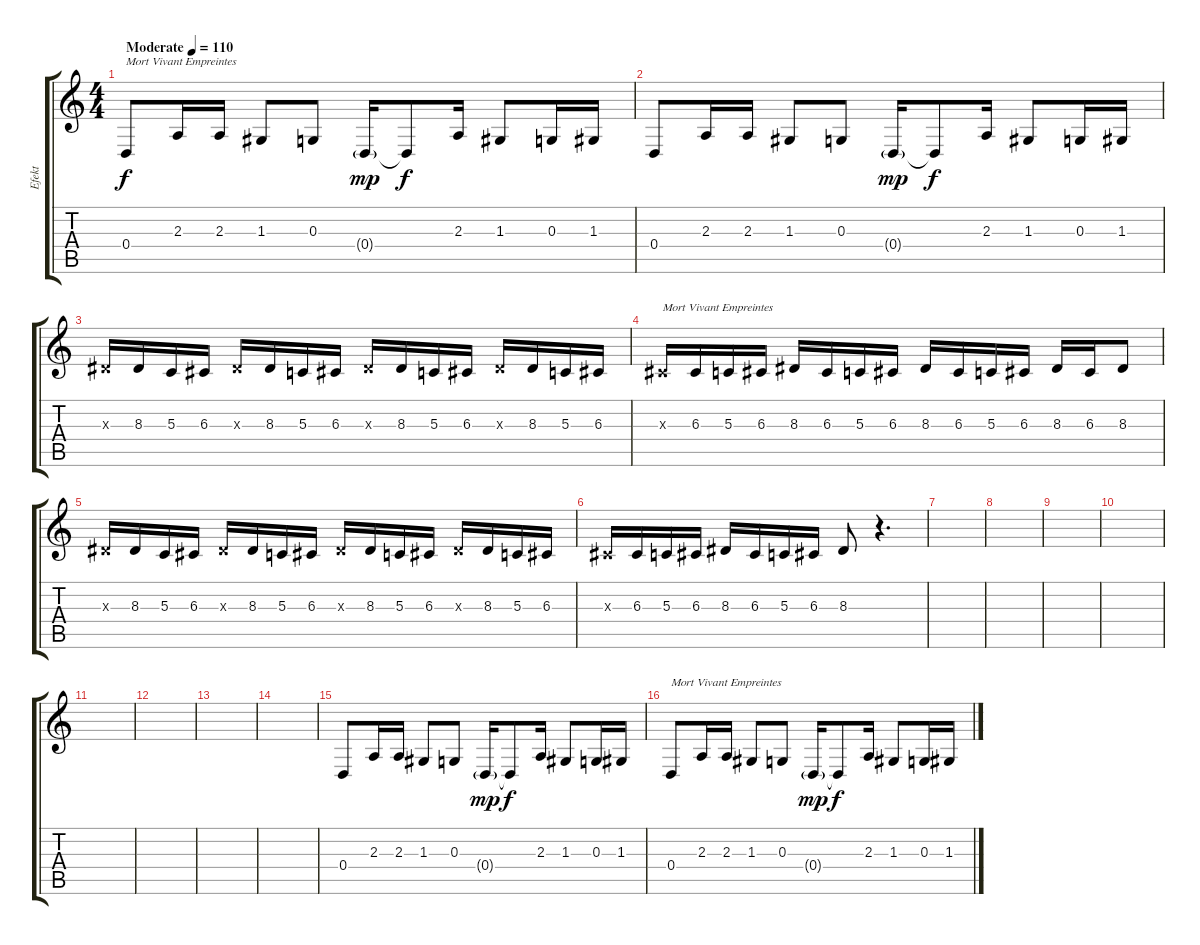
\track ("Efekt" "Efekt") {instrument harpsichord}
\staff {score tabs}
\tuning (E4 B3 G3 D3 A2 E2) {hide}
\ts (4 4)
\tempo (110 "Moderate")
\clef g2
\ks c
0.4.8{txt "Mort Vivant Empreintes" dy f volume 8 instrument harpsichord} 2.3.16 2.3.16 1.3.8 0.3.8 0.4{g}.16{dy mp} 0.4{t}.8{dy f} 2.3.16 1.3.8 0.3.16 1.3.16 |
0.4.8 2.3.16 2.3.16 1.3.8 0.3.8 0.4{g}.16{dy mp} 0.4{t}.8{dy f} 2.3.16 1.3.8 0.3.16 1.3.16 |
8.3{x}.16{volume 6} 8.3.16 5.3.16 6.3.16 8.3{x}.16 8.3.16 5.3.16 6.3.16 8.3{x}.16 8.3.16 5.3.16 6.3.16 8.3{x}.16 8.3.16 5.3.16 6.3.16 |
6.3{x}.16{txt "Mort Vivant Empreintes"} 6.3.16 5.3.16 6.3.16 8.3.16 6.3.16 5.3.16 6.3.16 8.3.16 6.3.16 5.3.16 6.3.16 8.3.16 6.3.16 8.3.8 |
8.3{x}.16 8.3.16 5.3.16 6.3.16 8.3{x}.16 8.3.16 5.3.16 6.3.16 8.3{x}.16 8.3.16 5.3.16 6.3.16 8.3{x}.16 8.3.16 5.3.16 6.3.16 |
6.3{x}.16 6.3.16 5.3.16 6.3.16 8.3.16 6.3.16 5.3.16 6.3.16 8.3.8 r.4{d} |
|
|
|
|
|
|
|
|
0.4.8{volume 8} 2.3.16 2.3.16 1.3.8 0.3.8 0.4{g}.16{dy mp} 0.4{t}.8{dy f} 2.3.16 1.3.8 0.3.16 1.3.16 |
0.4.8{txt "Mort Vivant Empreintes"} 2.3.16 2.3.16 1.3.8 0.3.8 0.4{g}.16{dy mp} 0.4{t}.8{dy f} 2.3.16 1.3.8 0.3.16 1.3.16
